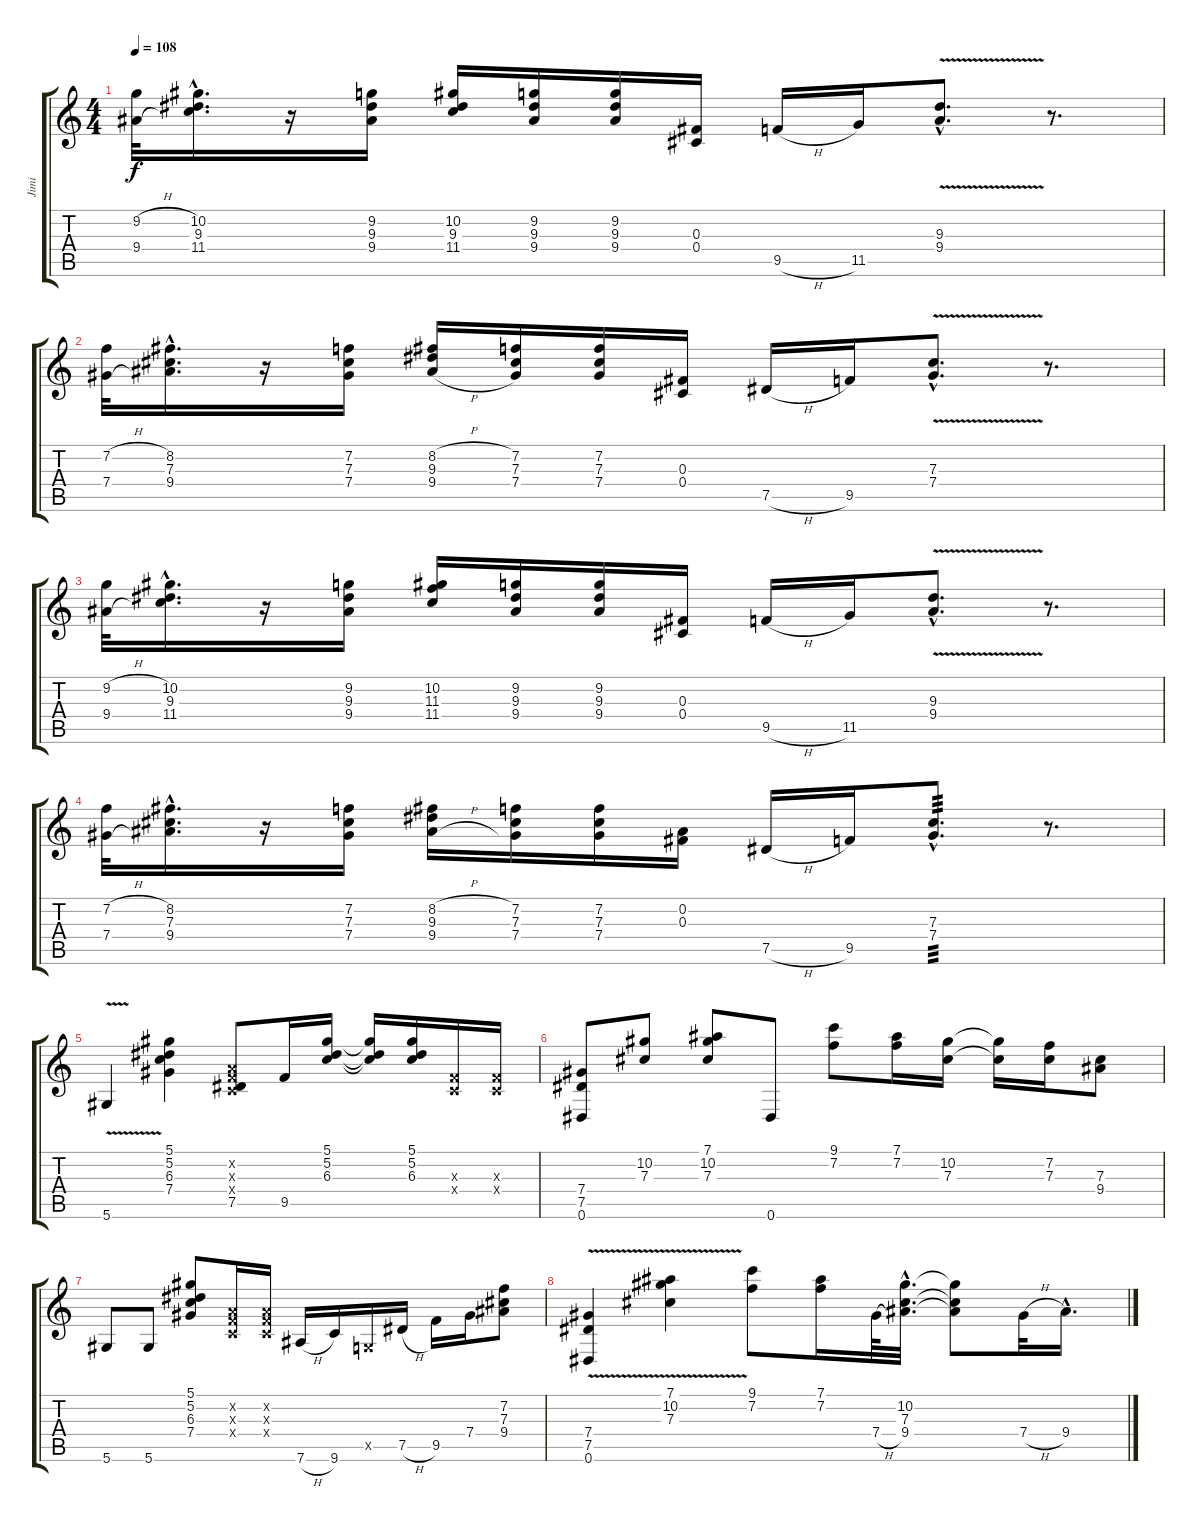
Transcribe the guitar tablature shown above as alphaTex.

\track ("Jimi" "Jimi") {instrument distortionguitar}
\staff {score tabs}
\tuning (Eb4 Bb3 Gb3 Db3 Ab2 Eb2) {hide}
\ts (4 4)
\tempo 108
\clef g2
\ks c
(9.2{h} 9.4{h}).32{dy f instrument distortionguitar} (10.2{hac} 9.3{hac} 11.4{hac}).16{d} r.16 (9.2 9.3 9.4).16 (10.2 9.3 11.4).16 (9.2 9.3 9.4).16 (9.2 9.3 9.4).16 (0.3 0.4).16 9.5{h}.16 11.5.16 (9.3{v hac} 9.4{hac}).8{d} r.8{d} |
(7.2{h} 7.4{h}).32 (8.2{hac} 7.3{hac} 9.4{hac}).16{d} r.16 (7.2 7.3 7.4).16 (8.2{h} 9.3{h} 9.4{h}).16 (7.2 7.3 7.4).16 (7.2 7.3 7.4).16 (0.3 0.4).16 7.5{h}.16 9.5.16 (7.3{v hac} 7.4{hac}).8{d} r.8{d} |
(9.2{h} 9.4{h}).32 (10.2{hac} 9.3{hac} 11.4{hac}).16{d} r.16 (9.2 9.3 9.4).16 (10.2 11.3 11.4).16 (9.2 9.3 9.4).16 (9.2 9.3 9.4).16 (0.3 0.4).16 9.5{h}.16 11.5.16 (9.3{v hac} 9.4{hac}).8{d} r.8{d} |
(7.2{h} 7.4{h}).32 (8.2{hac} 7.3{hac} 9.4{hac}).16{d} r.16 (7.2 7.3 7.4).16 (8.2{h} 9.3{h} 9.4{h}).16 (7.2 7.3 7.4).16 (7.2 7.3 7.4).16 (0.2 0.3).16 7.5{h}.16 9.5.16 (7.3{hac} 7.4{hac}).8{d tp 3} r.8{d} |
5.6{v}.4 (5.1 5.2 6.3 7.4).4 (-1.2{x} -1.3{x} -1.4{x} 7.5).8 9.5.16 (5.1 5.2 6.3).16 (5.1{t} 5.2{t} 6.3{t}).16 (5.1 5.2 6.3).16 (-1.3{x} -1.4{x}).16 (-1.3{x} -1.4{x}).16 |
(7.4 7.5 0.6).8 (10.2 7.3).8 (7.1 10.2 7.3).8 0.6.8 (9.1 7.2).8 (7.1 7.2).16 (10.2 7.3).16 (10.2{t} 7.3{t}).16 (7.2 7.3).16 (7.3 9.4).8 |
5.6.8 5.6.8 (5.1 5.2 6.3 7.4).8 (-1.2{x} -1.3{x} -1.4{x}).16 (-1.2{x} -1.3{x} -1.4{x}).16 7.6{h}.16 9.6.16 -1.5{x}.16 7.5{h}.16 9.5.16 7.4.16 (7.2 7.3 9.4).8 |
(7.4 7.5{v} 0.6).4 (7.1{v} 10.2 7.3).4 (9.1 7.2).8 (7.1 7.2).16 7.4{h}.64 (10.2{hac} 7.3{hac} 9.4{hac}).32{d} (10.2{t} 7.3{t} 9.4{t}).8 7.4{h}.32 9.4{hac}.16{d}
